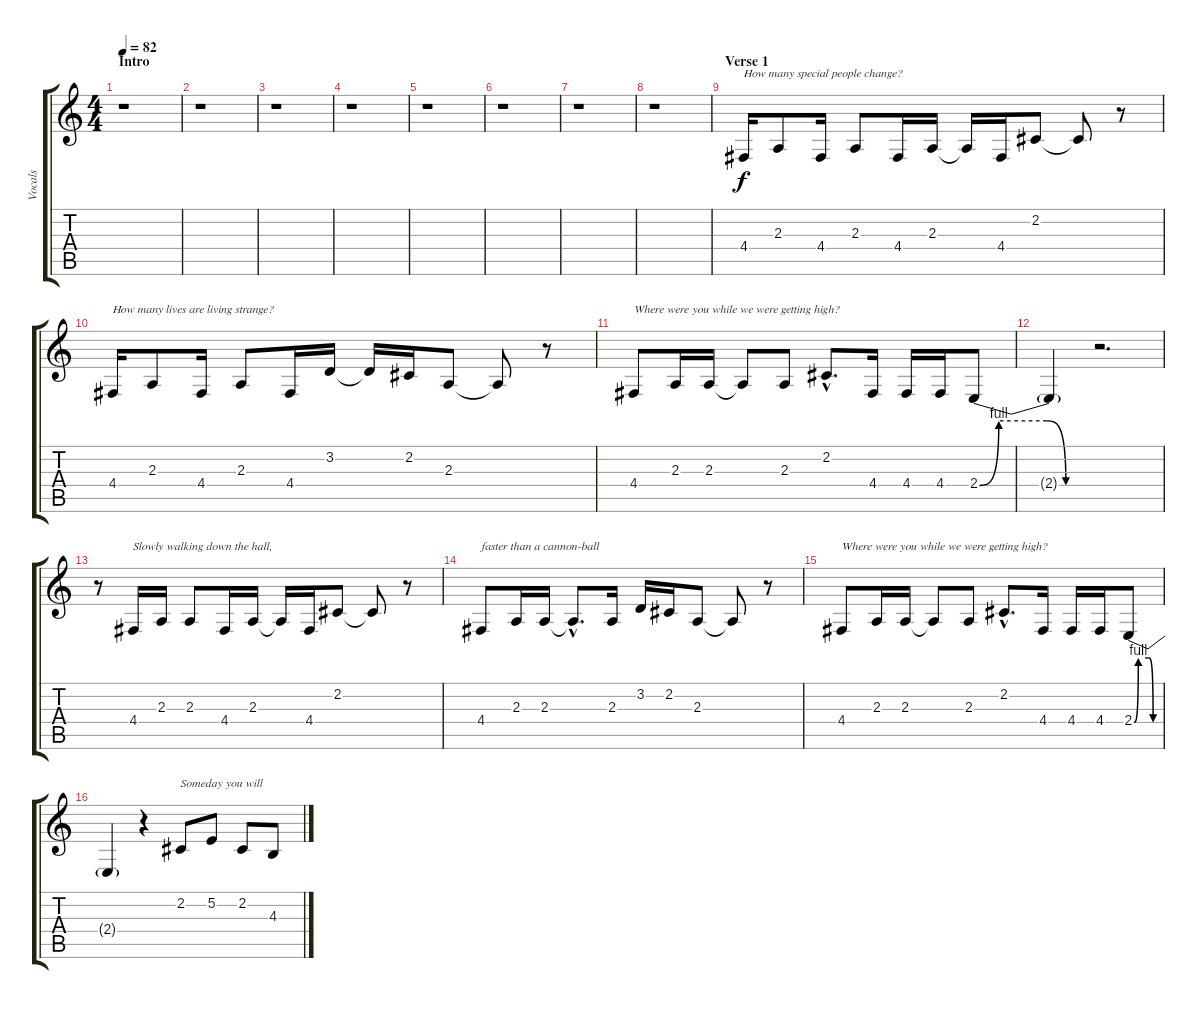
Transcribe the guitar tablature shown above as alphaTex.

\track ("Vocals" "Vocals") {instrument tenorsax}
\staff {score tabs}
\tuning (E4 B3 G3 D3 A2 E2) {hide}
\ts (4 4)
\section ("" "Intro")
\tempo 82
\clef g2
\ks c
r.1{dy f instrument tenorsax} |
r.1 |
r.1 |
r.1 |
r.1 |
r.1 |
r.1 |
r.1 |
\section ("" "Verse 1")
4.4.16{txt "How many special people change?"} 2.3.8 4.4.16 2.3.8 4.4.16 2.3.16 2.3{t}.16 4.4.16 2.2.8 2.2{t}.8 r.8 |
4.4.16{txt "How many lives are living strange?"} 2.3.8 4.4.16 2.3.8 4.4.16 3.2.16 3.2{t}.16 2.2.16 2.3.8 2.3{t}.8 r.8 |
4.4.8{txt "Where were you while we were getting high?"} 2.3.16 2.3.16 2.3{t}.8 2.3.8 2.2{hac}.8{d} 4.4.16 4.4.16 4.4.16 2.4{be (custom 0 0 10 4 35 4 45 0 60 0)}.8 |
2.4{t}.4 r.2{d} |
r.8 4.4.16{txt "Slowly walking down the hall,"} 2.3.16 2.3.8 4.4.16 2.3.16 2.3{t}.16 4.4.16 2.2.8 2.2{t}.8 r.8 |
4.4.8{txt "faster than a cannon-ball"} 2.3.16 2.3.16 2.3{hac t}.8{d} 2.3.16 3.2.16 2.2.16 2.3.8 2.3{t}.8 r.8 |
4.4.8{txt "Where were you while we were getting high?"} 2.3.16 2.3.16 2.3{t}.8 2.3.8 2.2{hac}.8{d} 4.4.16 4.4.16 4.4.16 2.4{be (custom 0 0 10 4 35 4 45 0 60 0)}.8 |
2.4{t}.4 r.4 2.2.8{txt "Someday you will"} 5.2.8 2.2.8 4.3.8
